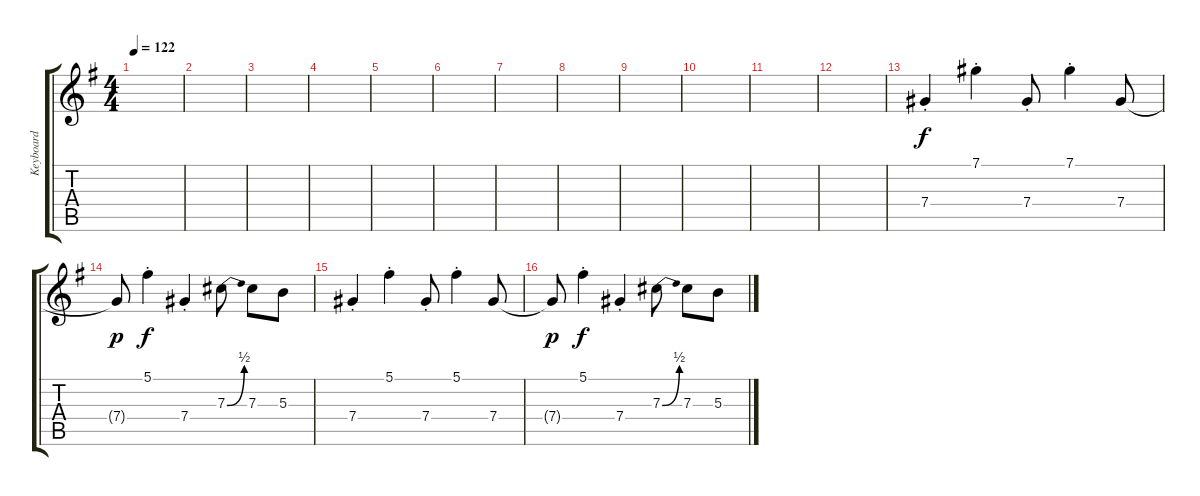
\track ("Keyboard" "Keyboard") {instrument drawbarorgan}
\staff {score tabs}
\tuning (Db5 Bb4 Gb4 Db4 Ab3 Eb3) {hide}
\ts (4 4)
\tempo 122
\clef g2
\ks g
|
|
|
|
|
|
|
|
|
|
|
|
7.4{st}.4 7.1{st}.4 7.4{st}.8 7.1{st}.4 7.4.8 |
7.4{t}.8{dy p} 5.1{st}.4{dy f} 7.4{st}.4 7.3{be (bend 0 0 60 2)}.8 7.3.8 5.3.8 |
7.4{st}.4 5.1{st}.4 7.4{st}.8 5.1{st}.4 7.4.8 |
7.4{t}.8{dy p} 5.1{st}.4{dy f} 7.4{st}.4 7.3{be (bend 0 0 60 2)}.8 7.3.8 5.3.8
